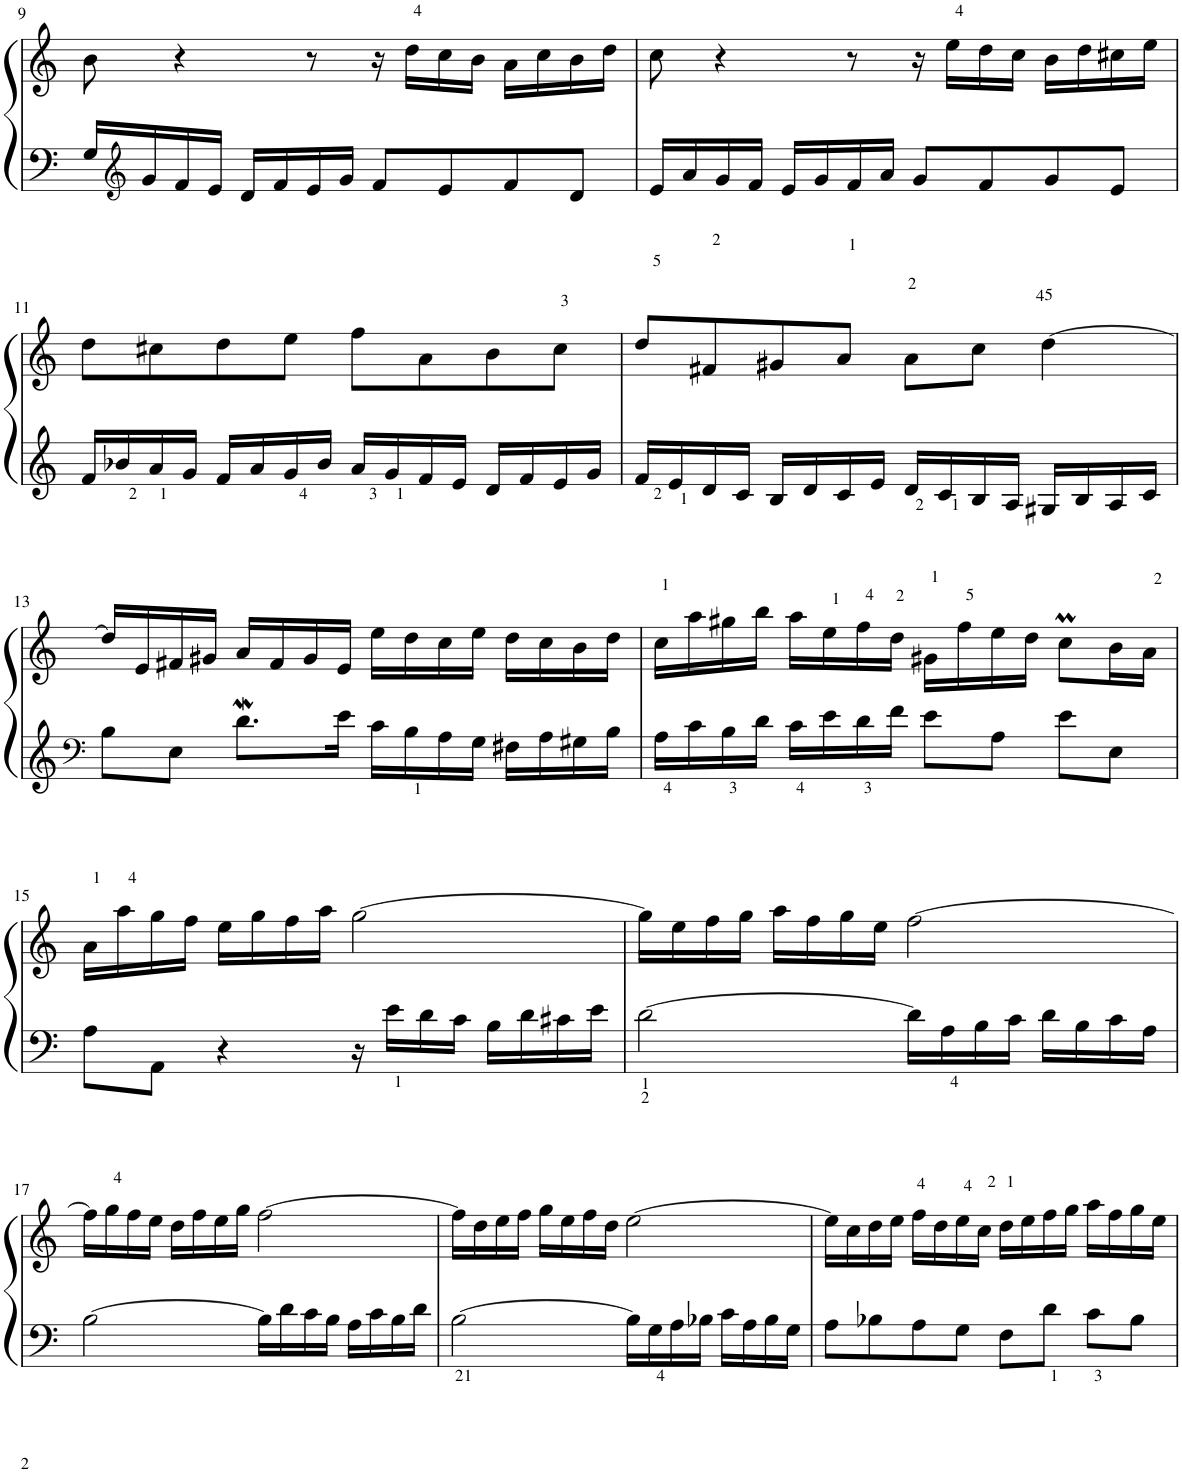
**kern	**kern
*part1	*part1
*staff2	*staff1
*I"Piano	*
*I'Pno	*
!!LO:PB:g=z
*clefF4	*clefG2
*k[]	*k[]
*M4/4	*M4/4
*met(c)	*met(c)
=9	=9
16G/LL	8b\
*clefG2	*
16g/	.
16f/	4r
16e/JJ	.
16d/LL	.
16f/	.
16e/	8r
16g/JJ	.
8f/L	16r
.	16dd\LL
8e/	16cc\
.	16b\JJ
8f/	16a\LL
.	16cc\
8d/J	16b\
.	16dd\JJ
=10	=10
16e/LL	8cc\
16a/	.
16g/	4r
16f/JJ	.
16e/LL	.
16g/	.
16f/	8r
16a/JJ	.
8g/L	16r
.	16ee\LL
8f/	16dd\
.	16cc\JJ
8g/	16b\LL
.	16dd\
8e/J	16cc#X\
.	16ee\JJ
!!LO:LB:g=z
=11	=11
16f/LL	8dd\L
16b-X/	.
16a/	8cc#X\
16g/JJ	.
16f/LL	8dd\
16a/	.
16g/	8ee\J
16b-/JJ	.
16a/LL	8ff\L
16g/	.
16f/	8a\
16e/JJ	.
16d/LL	8b\
16f/	.
16e/	8cc#\J
16g/JJ	.
=12	=12
16f/LL	8dd/L
16e/	.
16d/	8f#X/
16c/JJ	.
16B/LL	8g#X/
16d/	.
16c/	8a/J
16e/JJ	.
16d/LL	8a\L
16c/	.
16B/	8cc\J
16A/JJ	.
16G#X/LL	[4dd\
16B/	.
16A/	.
16c/JJ	.
!!LO:LB:g=z
=13	=13
*clefF4	*
8B\L	16dd/LL]
.	16e/
8E\J	16f#X/
.	16g#X/JJ
8.dW\L	16a/LL
.	16f#/
.	16g#/
16e\Jk	16e/JJ
16c\LL	16ee\LL
16B\	16dd\
16A\	16cc\
16G\JJ	16ee\JJ
16F#X\LL	16dd\LL
16A\	16cc\
16G#X\	16b\
16B\JJ	16dd\JJ
=14	=14
16A\LL	16cc\LL
16c\	16aa\
16B\	16gg#X\
16d\JJ	16bb\JJ
16c\LL	16aa\LL
16e\	16ee\
16d\	16ff\
16f\JJ	16dd\JJ
8e\L	16g#X\LL
.	16ff\
8A\J	16ee\
.	16dd\JJ
8e\L	8ccM\L
8E\J	16b\L
.	16a\JJ
!!LO:LB:g=z
=15	=15
8A\L	16a\LL
.	16aa\
8AA\J	16gg\
.	16ff\JJ
4r	16ee\LL
.	16gg\
.	16ff\
.	16aa\JJ
16r	[2gg\
16e\LL	.
16d\	.
16c\JJ	.
16B\LL	.
16d\	.
16c#X\	.
16e\JJ	.
=16	=16
[2d\	16gg\LL]
.	16ee\
.	16ff\
.	16gg\JJ
.	16aa\LL
.	16ff\
.	16gg\
.	16ee\JJ
16d\LL]	[2ff\
16A\	.
16B\	.
16c\JJ	.
16d\LL	.
16B\	.
16c\	.
16A\JJ	.
!!LO:LB:g=z
=17	=17
[2B\	16ff\LL]
.	16gg\
.	16ff\
.	16ee\JJ
.	16dd\LL
.	16ff\
.	16ee\
.	16gg\JJ
16B\LL]	[2ff\
16d\	.
16c\	.
16B\JJ	.
16A\LL	.
16c\	.
16B\	.
16d\JJ	.
=18	=18
[2B\	16ff\LL]
.	16dd\
.	16ee\
.	16ff\JJ
.	16gg\LL
.	16ee\
.	16ff\
.	16dd\JJ
16B\LL]	[2ee\
16G\	.
16A\	.
16B-X\JJ	.
16c\LL	.
16A\	.
16B-\	.
16G\JJ	.
=19	=19
8A\L	16ee\LL]
.	16cc\
8B-X\	16dd\
.	16ee\JJ
8A\	16ff\LL
.	16dd\
8G\J	16ee\
.	16cc\JJ
8F\L	16dd\LL
.	16ee\
8d\J	16ff\
.	16gg\JJ
8c\L	16aa\LL
.	16ff\
8B-\J	16gg\
.	16ee\JJ
=	=
*-	*-
